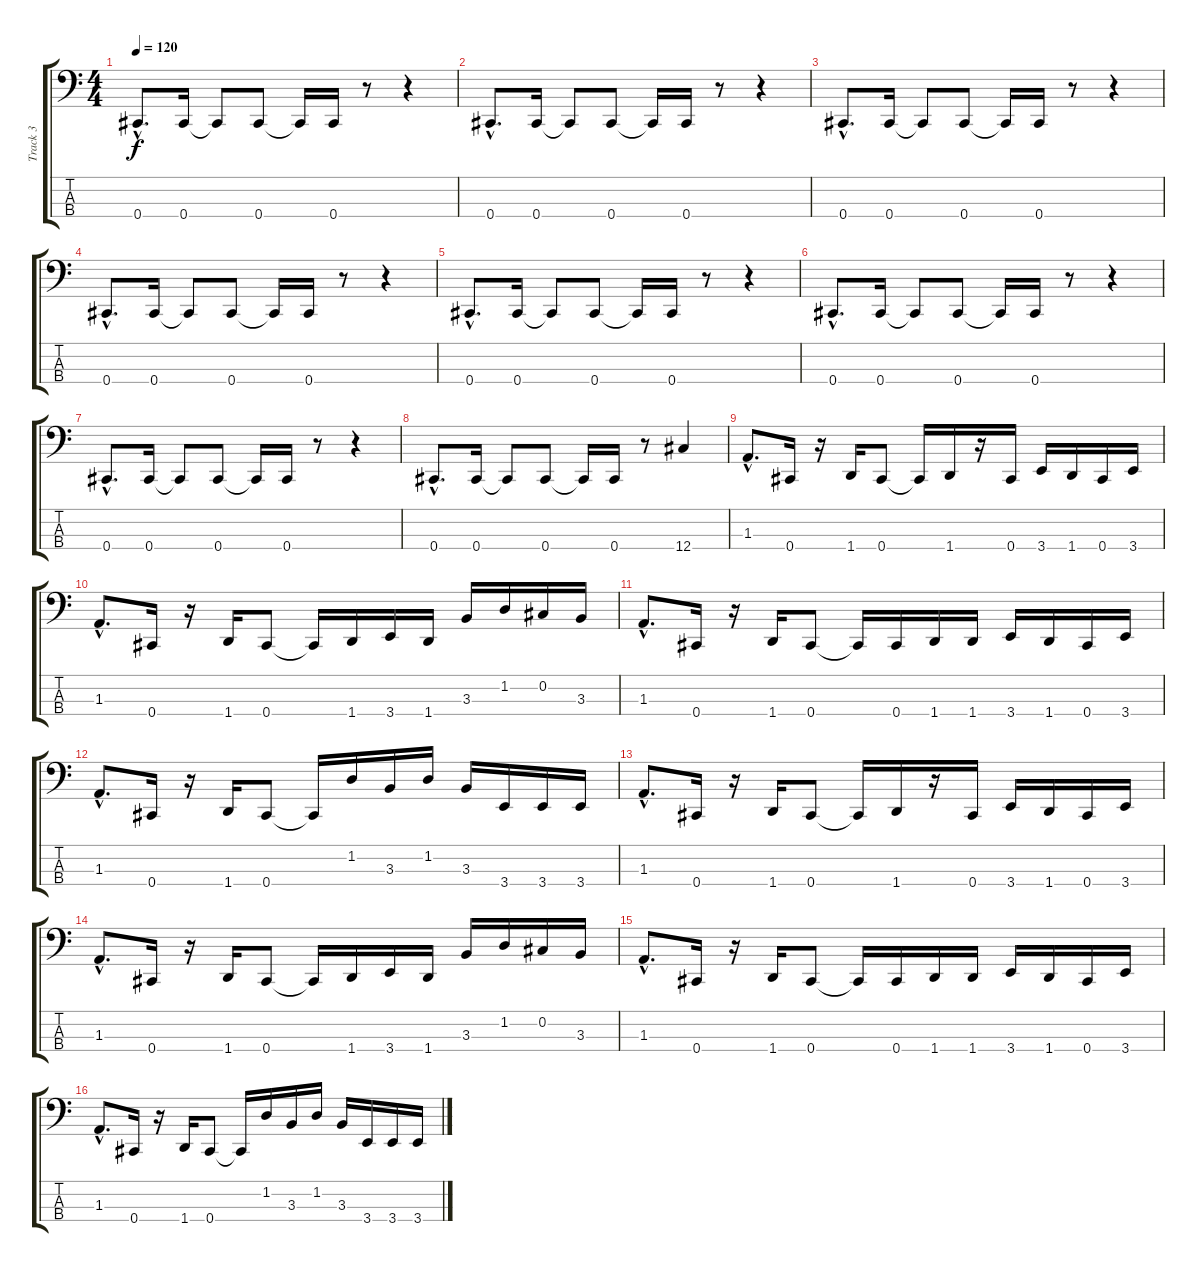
\track ("Track 3" "Track 3") {instrument electricbasspick}
\staff {score tabs}
\tuning (Gb2 Db2 Ab1 Db1) {hide}
\ts (4 4)
\tempo 120
\clef f4
\ks c
0.4{hac}.8{d dy f} 0.4.16 0.4{t}.8 0.4.8 0.4{t}.16 0.4.16 r.8 r.4 |
0.4{hac}.8{d} 0.4.16 0.4{t}.8 0.4.8 0.4{t}.16 0.4.16 r.8 r.4 |
0.4{hac}.8{d} 0.4.16 0.4{t}.8 0.4.8 0.4{t}.16 0.4.16 r.8 r.4 |
0.4{hac}.8{d} 0.4.16 0.4{t}.8 0.4.8 0.4{t}.16 0.4.16 r.8 r.4 |
0.4{hac}.8{d} 0.4.16 0.4{t}.8 0.4.8 0.4{t}.16 0.4.16 r.8 r.4 |
0.4{hac}.8{d} 0.4.16 0.4{t}.8 0.4.8 0.4{t}.16 0.4.16 r.8 r.4 |
0.4{hac}.8{d} 0.4.16 0.4{t}.8 0.4.8 0.4{t}.16 0.4.16 r.8 r.4 |
0.4{hac}.8{d} 0.4.16 0.4{t}.8 0.4.8 0.4{t}.16 0.4.16 r.8 12.4.4 |
1.3{hac}.8{d} 0.4.16 r.16 1.4.16 0.4.8 0.4{t}.16 1.4.16 r.16 0.4.16 3.4.16 1.4.16 0.4.16 3.4.16 |
1.3{hac}.8{d} 0.4.16 r.16 1.4.16 0.4.8 0.4{t}.16 1.4.16 3.4.16 1.4.16 3.3.16 1.2.16 0.2.16 3.3.16 |
1.3{hac}.8{d} 0.4.16 r.16 1.4.16 0.4.8 0.4{t}.16 0.4.16 1.4.16 1.4.16 3.4.16 1.4.16 0.4.16 3.4.16 |
1.3{hac}.8{d} 0.4.16 r.16 1.4.16 0.4.8 0.4{t}.16 1.2.16 3.3.16 1.2.16 3.3.16 3.4.16 3.4.16 3.4.16 |
1.3{hac}.8{d} 0.4.16 r.16 1.4.16 0.4.8 0.4{t}.16 1.4.16 r.16 0.4.16 3.4.16 1.4.16 0.4.16 3.4.16 |
1.3{hac}.8{d} 0.4.16 r.16 1.4.16 0.4.8 0.4{t}.16 1.4.16 3.4.16 1.4.16 3.3.16 1.2.16 0.2.16 3.3.16 |
1.3{hac}.8{d} 0.4.16 r.16 1.4.16 0.4.8 0.4{t}.16 0.4.16 1.4.16 1.4.16 3.4.16 1.4.16 0.4.16 3.4.16 |
1.3{hac}.8{d} 0.4.16 r.16 1.4.16 0.4.8 0.4{t}.16 1.2.16 3.3.16 1.2.16 3.3.16 3.4.16 3.4.16 3.4.16
